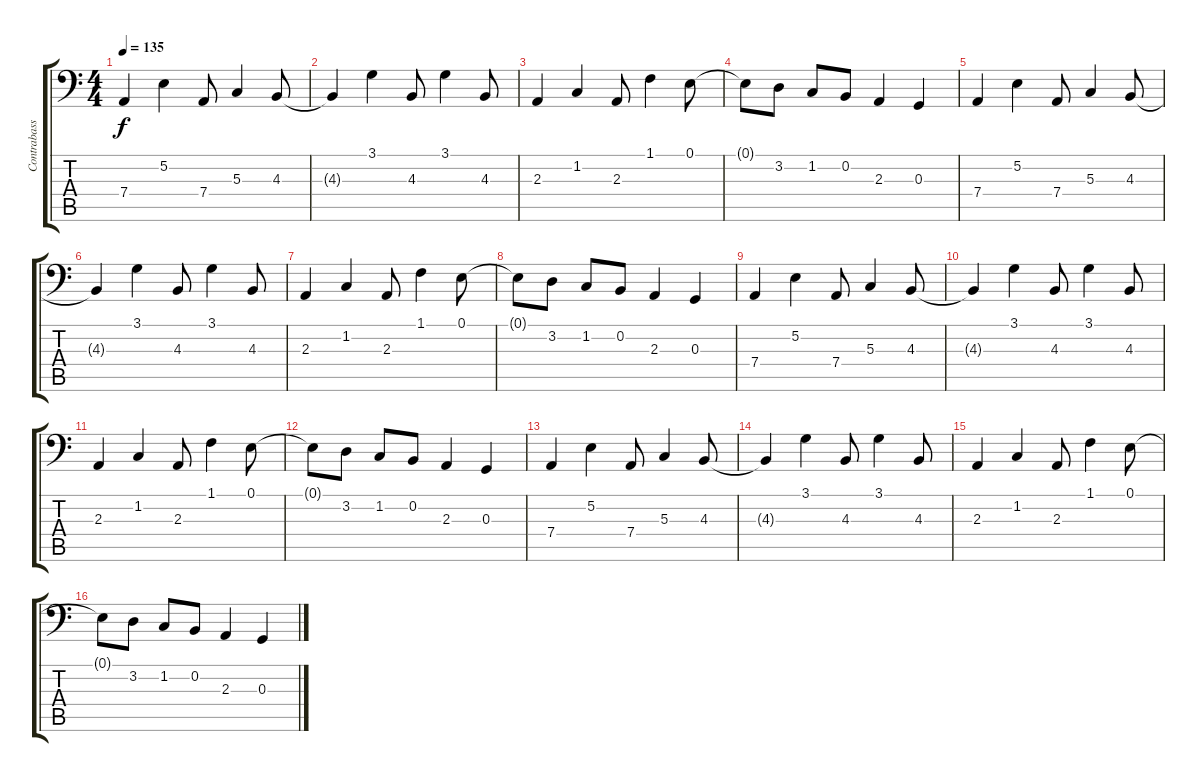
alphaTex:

\track ("Contrabass" "Contrabass") {instrument cello}
\staff {score tabs}
\tuning (E3 B2 G2 D2 A1 E1) {hide}
\ts (4 4)
\tempo 135
\clef f4
\ks c
7.4.4{dy f} 5.2.4 7.4.8 5.3.4 4.3.8 |
4.3{t}.4 3.1.4 4.3.8 3.1.4 4.3.8 |
2.3.4 1.2.4 2.3.8 1.1.4 0.1.8 |
0.1{t}.8 3.2.8 1.2.8 0.2.8 2.3.4 0.3.4 |
7.4.4 5.2.4 7.4.8 5.3.4 4.3.8 |
4.3{t}.4 3.1.4 4.3.8 3.1.4 4.3.8 |
2.3.4 1.2.4 2.3.8 1.1.4 0.1.8 |
0.1{t}.8 3.2.8 1.2.8 0.2.8 2.3.4 0.3.4 |
7.4.4 5.2.4 7.4.8 5.3.4 4.3.8 |
4.3{t}.4 3.1.4 4.3.8 3.1.4 4.3.8 |
2.3.4 1.2.4 2.3.8 1.1.4 0.1.8 |
0.1{t}.8 3.2.8 1.2.8 0.2.8 2.3.4 0.3.4 |
7.4.4 5.2.4 7.4.8 5.3.4 4.3.8 |
4.3{t}.4 3.1.4 4.3.8 3.1.4 4.3.8 |
2.3.4 1.2.4 2.3.8 1.1.4 0.1.8 |
0.1{t}.8 3.2.8 1.2.8 0.2.8 2.3.4 0.3.4
